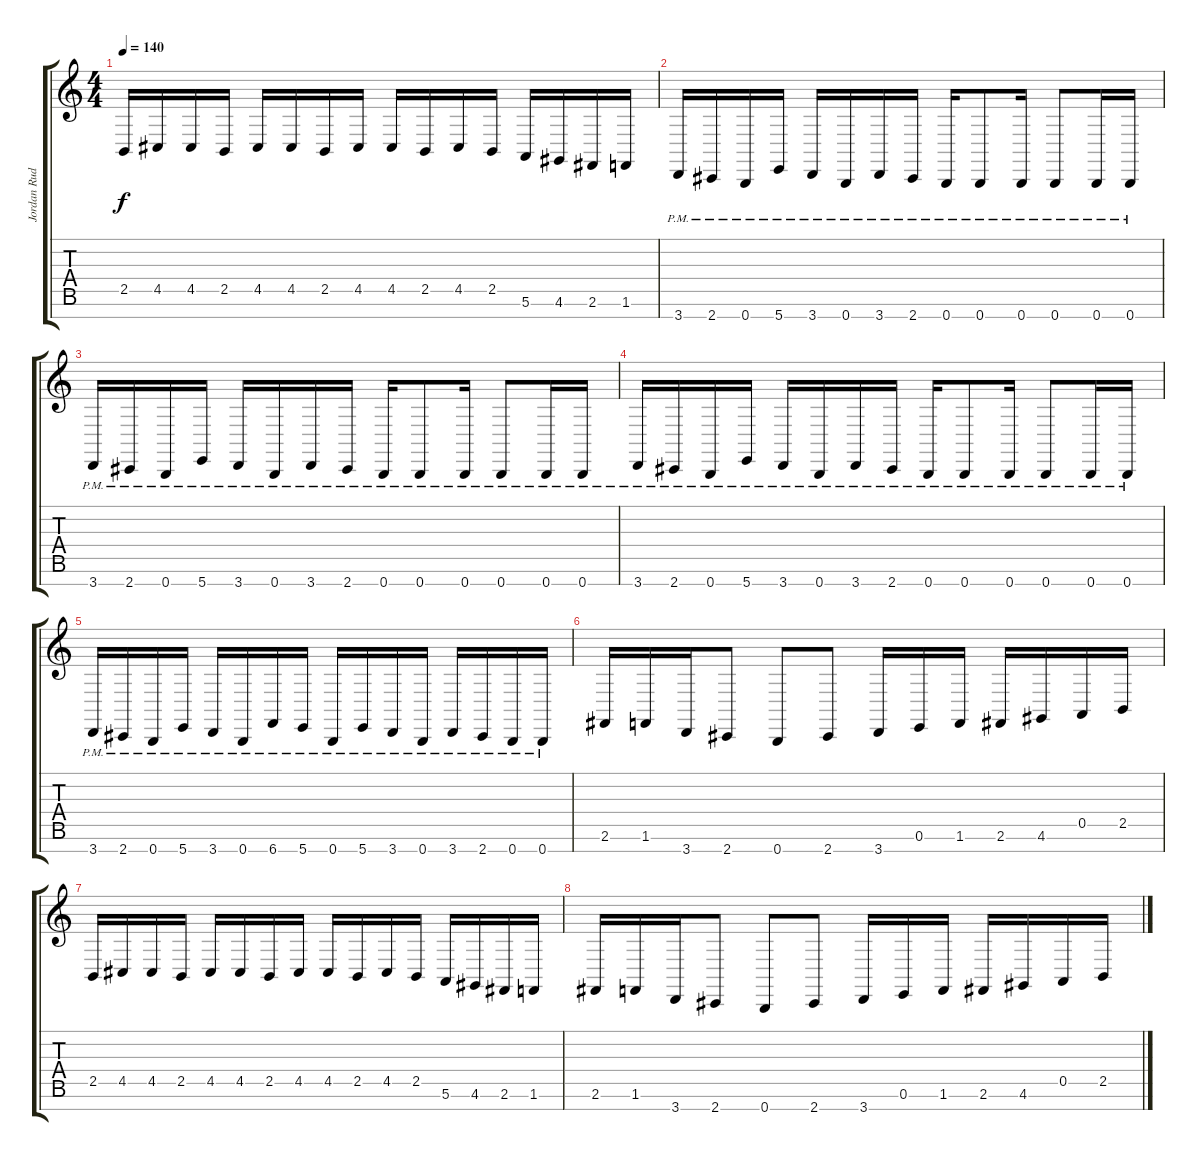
\track ("Jordan Rudess" "Jordan Rud") {instrument lead1square}
\staff {score tabs}
\tuning (E4 B3 G3 D3 A2 E2 B1) {hide}
\ts (4 4)
\tempo 140
\clef g2
\ks c
2.5.16{dy f} 4.5.16 4.5.16 2.5.16 4.5.16 4.5.16 2.5.16 4.5.16 4.5.16 2.5.16 4.5.16 2.5.16 5.6.16 4.6.16 2.6.16 1.6.16 |
3.7{pm}.16{volume 15} 2.7{pm}.16 0.7{pm}.16 5.7{pm}.16 3.7{pm}.16 0.7{pm}.16 3.7{pm}.16 2.7{pm}.16 0.7{pm}.16 0.7{pm}.8 0.7{pm}.16 0.7{pm}.8 0.7{pm}.16 0.7{pm}.16 |
3.7{pm}.16 2.7{pm}.16 0.7{pm}.16 5.7{pm}.16 3.7{pm}.16 0.7{pm}.16 3.7{pm}.16 2.7{pm}.16 0.7{pm}.16 0.7{pm}.8 0.7{pm}.16 0.7{pm}.8 0.7{pm}.16 0.7{pm}.16 |
3.7{pm}.16 2.7{pm}.16 0.7{pm}.16 5.7{pm}.16 3.7{pm}.16 0.7{pm}.16 3.7{pm}.16 2.7{pm}.16 0.7{pm}.16 0.7{pm}.8 0.7{pm}.16 0.7{pm}.8 0.7{pm}.16 0.7{pm}.16 |
3.7{pm}.16 2.7{pm}.16 0.7{pm}.16 5.7{pm}.16 3.7{pm}.16 0.7{pm}.16 6.7{pm}.16 5.7{pm}.16 0.7{pm}.16 5.7{pm}.16 3.7{pm}.16 0.7{pm}.16 3.7{pm}.16 2.7{pm}.16 0.7{pm}.16 0.7{pm}.16 |
2.6.16 1.6.16 3.7.16 2.7.8 0.7.8 2.7.8 3.7.16 0.6.16 1.6.16 2.6.16 4.6.16 0.5.16 2.5.16 |
2.5.16 4.5.16 4.5.16 2.5.16 4.5.16 4.5.16 2.5.16 4.5.16 4.5.16 2.5.16 4.5.16 2.5.16 5.6.16 4.6.16 2.6.16 1.6.16 |
2.6.16 1.6.16 3.7.16 2.7.8 0.7.8 2.7.8 3.7.16 0.6.16 1.6.16 2.6.16 4.6.16 0.5.16 2.5.16
